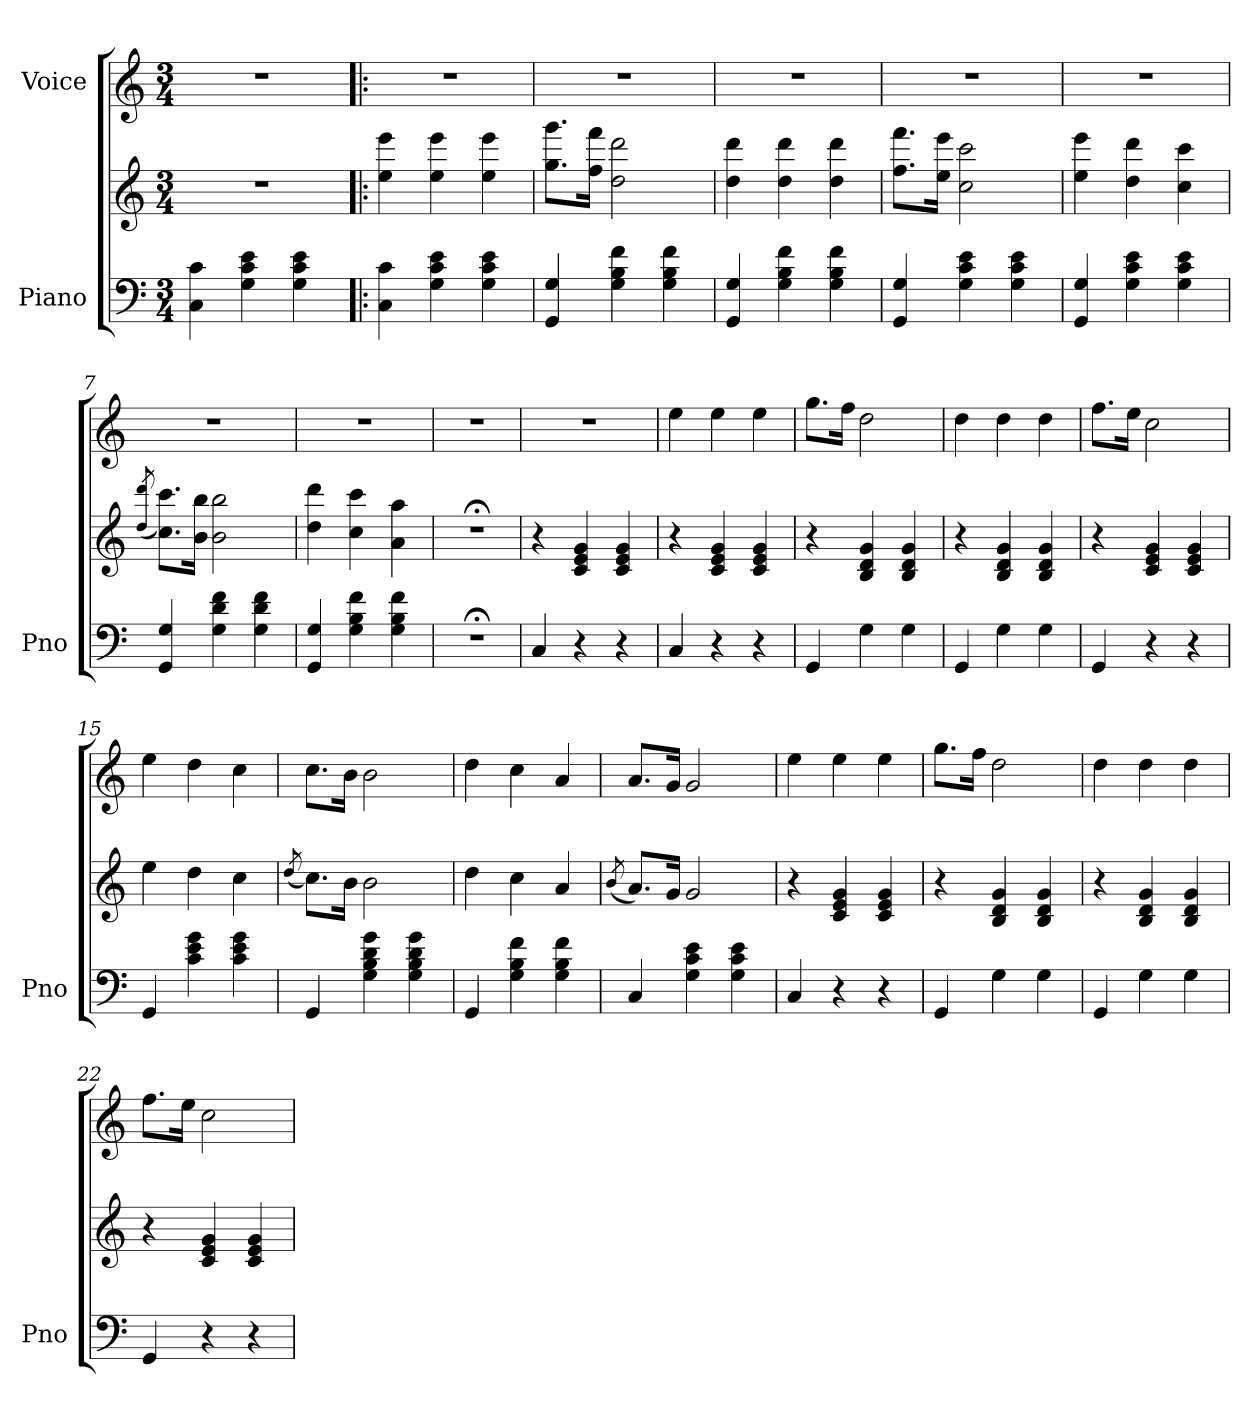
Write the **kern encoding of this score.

**kern	**kern	**kern
*part2	*part2	*part1
*staff3	*staff2	*staff1
*I"Piano	*	*I"Voice
*I'Pno	*	*
*clefF4	*clefG2	*clefG2
*k[]	*k[]	*k[]
*M3/4	*M3/4	*M3/4
=1	=1	=1
4C\ 4c\	2.r	2.r
4G\ 4c\ 4e\	.	.
4G\ 4c\ 4e\	.	.
=2!|:	=2!|:	=2!|:
4C\ 4c\	4ee\ 4eee\	2.r
4G\ 4c\ 4e\	4ee\ 4eee\	.
4G\ 4c\ 4e\	4ee\ 4eee\	.
=3	=3	=3
4GG/ 4G/	8.gg\ 8.ggg\L	2.r
.	16ff\ 16fff\Jk	.
4G\ 4B\ 4f\	2dd\ 2ddd\	.
4G\ 4B\ 4f\	.	.
=4	=4	=4
4GG/ 4G/	4dd\ 4ddd\	2.r
4G\ 4B\ 4f\	4dd\ 4ddd\	.
4G\ 4B\ 4f\	4dd\ 4ddd\	.
=5	=5	=5
4GG/ 4G/	8.ff\ 8.fff\L	2.r
.	16ee\ 16eee\Jk	.
4G\ 4c\ 4e\	2cc\ 2ccc\	.
4G\ 4c\ 4e\	.	.
=6	=6	=6
4GG/ 4G/	4ee\ 4eee\	2.r
4G\ 4c\ 4e\	4dd\ 4ddd\	.
4G\ 4c\ 4e\	4cc\ 4ccc\	.
=7	=7	=7
.	(<8qdd/ 8qddd/	.
4GG/ 4G/	8.cc\ 8.ccc\L)	2.r
.	16b\ 16bb\Jk	.
4G\ 4d\ 4f\	2b\ 2bb\	.
4G\ 4d\ 4f\	.	.
=8	=8	=8
4GG/ 4G/	4dd\ 4ddd\	2.r
4G\ 4B\ 4f\	4cc\ 4ccc\	.
4G\ 4B\ 4f\	4a\ 4aa\	.
=9	=9	=9
2.r;<	2.r;<	2.r
!!LO:LB:g=z
=10	=10	=10
4C/	4r	2.r
4r	4c/ 4e/ 4g/	.
4r	4c/ 4e/ 4g/	.
=11	=11	=11
4C/	4r	4ee\
4r	4c/ 4e/ 4g/	4ee\
4r	4c/ 4e/ 4g/	4ee\
=12	=12	=12
4GG/	4r	8.gg\L
.	.	16ff\Jk
4G\	4B/ 4d/ 4g/	2dd\
4G\	4B/ 4d/ 4g/	.
=13	=13	=13
4GG/	4r	4dd\
4G\	4B/ 4d/ 4g/	4dd\
4G\	4B/ 4d/ 4g/	4dd\
=14	=14	=14
4GG/	4r	8.ff\L
.	.	16ee\Jk
4r	4c/ 4e/ 4g/	2cc\
4r	4c/ 4e/ 4g/	.
=15	=15	=15
4GG/	4ee\	4ee\
4c\ 4e\ 4g\	4dd\	4dd\
4c\ 4e\ 4g\	4cc\	4cc\
=16	=16	=16
.	(<8qdd/	.
4GG/	8.cc\L)	8.cc\L
.	16b\Jk	16b\Jk
4G\ 4B\ 4d\ 4g\	2b\	2b\
4G\ 4B\ 4d\ 4g\	.	.
=17	=17	=17
4GG/	4dd\	4dd\
4G\ 4B\ 4f\	4cc\	4cc\
4G\ 4B\ 4f\	4a/	4a/
=18	=18	=18
.	(<8qb/	.
4C/	8.a/L)	8.a/L
.	16g/Jk	16g/Jk
4G\ 4c\ 4e\	2g/	2g/
4G\ 4c\ 4e\	.	.
=19	=19	=19
4C/	4r	4ee\
4r	4c/ 4e/ 4g/	4ee\
4r	4c/ 4e/ 4g/	4ee\
!!LO:LB:g=z
=20	=20	=20
4GG/	4r	8.gg\L
.	.	16ff\Jk
4G\	4B/ 4d/ 4g/	2dd\
4G\	4B/ 4d/ 4g/	.
=21	=21	=21
4GG/	4r	4dd\
4G\	4B/ 4d/ 4g/	4dd\
4G\	4B/ 4d/ 4g/	4dd\
=22	=22	=22
4GG/	4r	8.ff\L
.	.	16ee\Jk
4r	4c/ 4e/ 4g/	2cc\
4r	4c/ 4e/ 4g/	.
=	=	=
*-	*-	*-
